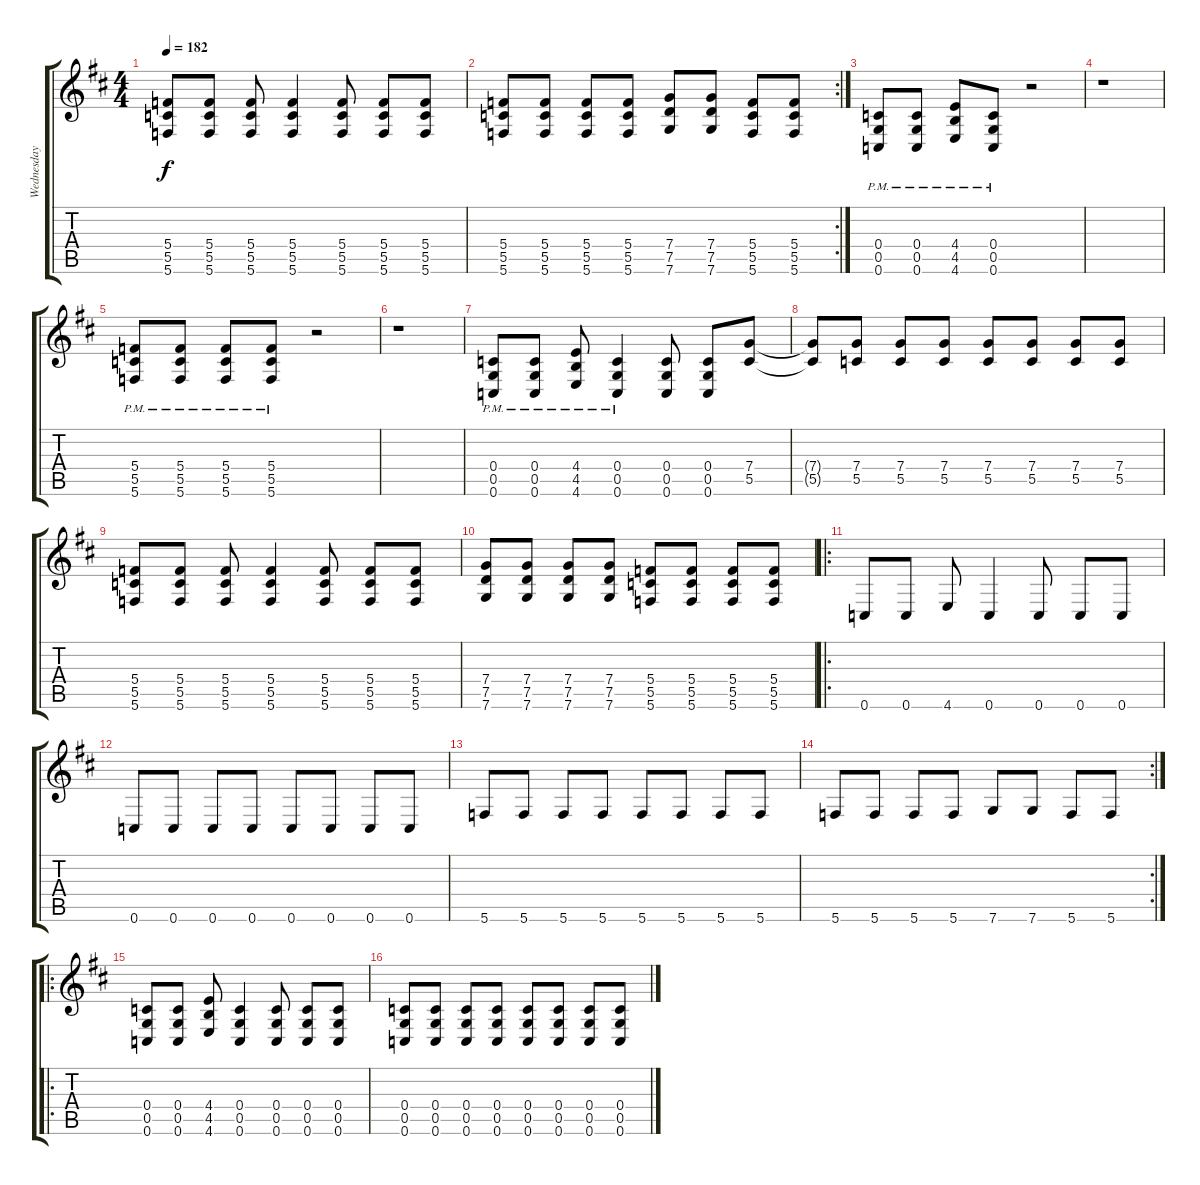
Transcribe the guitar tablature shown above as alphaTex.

\track ("Wednesday 13" "Wednesday ") {instrument distortionguitar}
\staff {score tabs}
\tuning (D4 A3 F3 C3 G2 C2) {hide}
\ts (4 4)
\tempo 182
\clef g2
\ks d
(5.4 5.5 5.6).8{dy f} (5.4 5.5 5.6).8 (5.4 5.5 5.6).8 (5.4 5.5 5.6).4 (5.4 5.5 5.6).8 (5.4 5.5 5.6).8 (5.4 5.5 5.6).8 |
\rc 2
(5.4 5.5 5.6).8 (5.4 5.5 5.6).8 (5.4 5.5 5.6).8 (5.4 5.5 5.6).8 (7.4 7.5 7.6).8 (7.4 7.5 7.6).8 (5.4 5.5 5.6).8 (5.4 5.5 5.6).8 |
(0.4{pm} 0.5{pm} 0.6{pm}).8 (0.4{pm} 0.5{pm} 0.6{pm}).8 (4.4{pm} 4.5{pm} 4.6{pm}).8 (0.4{pm} 0.5{pm} 0.6{pm}).8 r.2 |
r.1 |
(5.4{pm} 5.5{pm} 5.6{pm}).8 (5.4{pm} 5.5{pm} 5.6{pm}).8 (5.4{pm} 5.5{pm} 5.6{pm}).8 (5.4{pm} 5.5{pm} 5.6{pm}).8 r.2 |
r.1 |
(0.4{pm} 0.5{pm} 0.6{pm}).8 (0.4{pm} 0.5{pm} 0.6{pm}).8 (4.4{pm} 4.5{pm} 4.6{pm}).8 (0.4{pm} 0.5{pm} 0.6{pm}).4 (0.4 0.5 0.6).8 (0.4 0.5 0.6).8 (7.4 5.5).8 |
(7.4{t} 5.5{t}).8 (7.4 5.5).8 (7.4 5.5).8 (7.4 5.5).8 (7.4 5.5).8 (7.4 5.5).8 (7.4 5.5).8 (7.4 5.5).8 |
(5.4 5.5 5.6).8 (5.4 5.5 5.6).8 (5.4 5.5 5.6).8 (5.4 5.5 5.6).4 (5.4 5.5 5.6).8 (5.4 5.5 5.6).8 (5.4 5.5 5.6).8 |
(7.4 7.5 7.6).8 (7.4 7.5 7.6).8 (7.4 7.5 7.6).8 (7.4 7.5 7.6).8 (5.4 5.5 5.6).8 (5.4 5.5 5.6).8 (5.4 5.5 5.6).8 (5.4 5.5 5.6).8 |
\ro
0.6.8 0.6.8 4.6.8 0.6.4 0.6.8 0.6.8 0.6.8 |
0.6.8 0.6.8 0.6.8 0.6.8 0.6.8 0.6.8 0.6.8 0.6.8 |
5.6.8 5.6.8 5.6.8 5.6.8 5.6.8 5.6.8 5.6.8 5.6.8 |
\rc 2
5.6.8 5.6.8 5.6.8 5.6.8 7.6.8 7.6.8 5.6.8 5.6.8 |
\ro
(0.4 0.5 0.6).8 (0.4 0.5 0.6).8 (4.4 4.5 4.6).8 (0.4 0.5 0.6).4 (0.4 0.5 0.6).8 (0.4 0.5 0.6).8 (0.4 0.5 0.6).8 |
(0.4 0.5 0.6).8 (0.4 0.5 0.6).8 (0.4 0.5 0.6).8 (0.4 0.5 0.6).8 (0.4 0.5 0.6).8 (0.4 0.5 0.6).8 (0.4 0.5 0.6).8 (0.4 0.5 0.6).8
